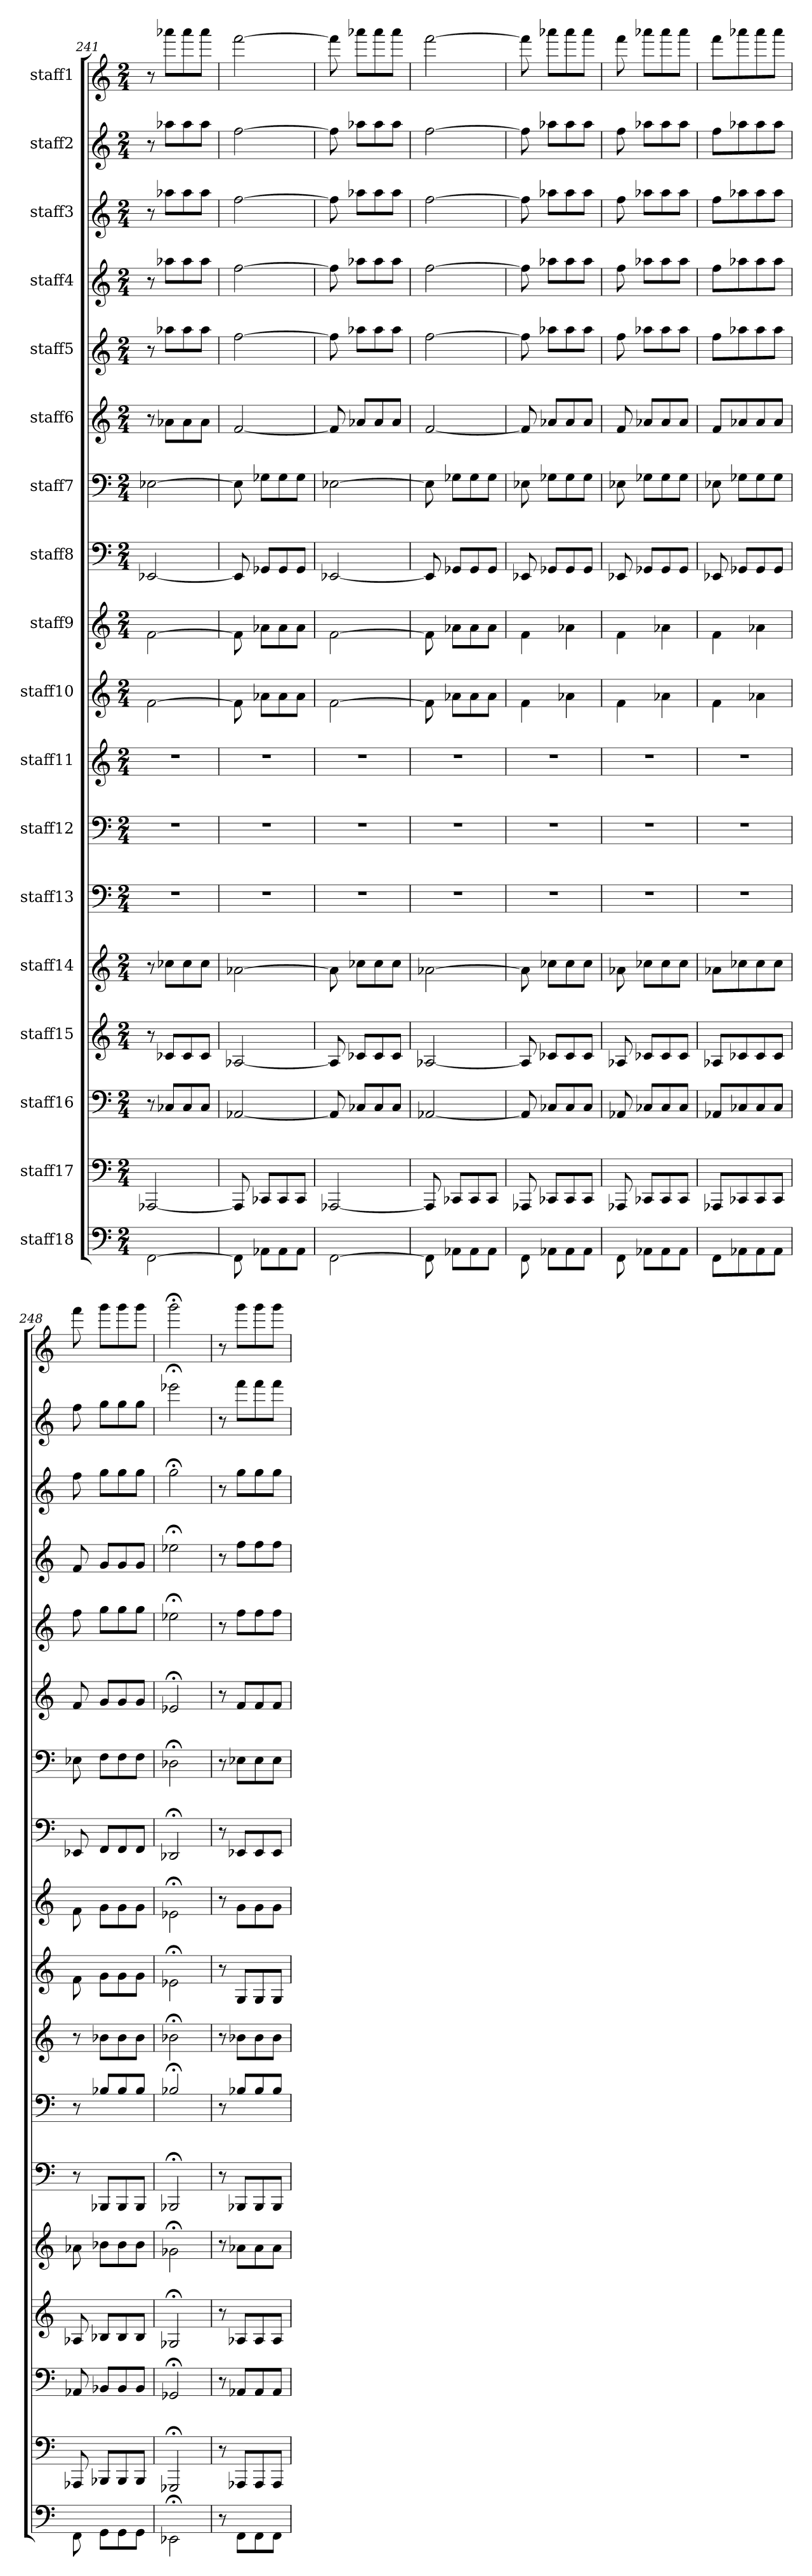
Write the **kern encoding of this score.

**kern	**kern	**kern	**kern	**kern	**kern	**kern	**kern	**kern	**kern	**kern	**kern	**kern	**kern	**kern	**kern	**kern	**kern
*part18	*part17	*part16	*part15	*part14	*part13	*part12	*part11	*part10	*part9	*part8	*part7	*part6	*part5	*part4	*part3	*part2	*part1
*staff18	*staff17	*staff16	*staff15	*staff14	*staff13	*staff12	*staff11	*staff10	*staff9	*staff8	*staff7	*staff6	*staff5	*staff4	*staff3	*staff2	*staff1
*I"staff18	*I"staff17	*I"staff16	*I"staff15	*I"staff14	*I"staff13	*I"staff12	*I"staff11	*I"staff10	*I"staff9	*I"staff8	*I"staff7	*I"staff6	*I"staff5	*I"staff4	*I"staff3	*I"staff2	*I"staff1
*M2/4	*M2/4	*M2/4	*M2/4	*M2/4	*M2/4	*M2/4	*M2/4	*M2/4	*M2/4	*M2/4	*M2/4	*M2/4	*M2/4	*M2/4	*M2/4	*M2/4	*M2/4
=241	=241	=241	=241	=241	=241	=241	=241	=241	=241	=241	=241	=241	=241	=241	=241	=241	=241
[2FF\	[2AAA-/	8r	8r	8r	2r	2r	2r	[2f\	[2f\	[2EE-/	[2E-\	8r	8r	8r	8r	8r	8r
.	.	8C-/L	8c-/L	8cc-\L	.	.	.	.	.	.	.	8a-\L	8aa-\L	8aa-\L	8aa-\L	8aa-\L	8aaa-\L
.	.	8C-/	8c-/	8cc-\	.	.	.	.	.	.	.	8a-\	8aa-\	8aa-\	8aa-\	8aa-\	8aaa-\
.	.	8C-/J	8c-/J	8cc-\J	.	.	.	.	.	.	.	8a-\J	8aa-\J	8aa-\J	8aa-\J	8aa-\J	8aaa-\J
=242	=242	=242	=242	=242	=242	=242	=242	=242	=242	=242	=242	=242	=242	=242	=242	=242	=242
8FF\]	8AAA-/]	[2AA-/	[2A-/	[2a-\	2r	2r	2r	8f\]	8f\]	8EE-/]	8E-\]	[2f/	[2ff\	[2ff\	[2ff\	[2ff\	[2fff\
8AA-\L	8CC-/L	.	.	.	.	.	.	8a-\L	8a-\L	8GG-/L	8G-\L	.	.	.	.	.	.
8AA-\	8CC-/	.	.	.	.	.	.	8a-\	8a-\	8GG-/	8G-\	.	.	.	.	.	.
8AA-\J	8CC-/J	.	.	.	.	.	.	8a-\J	8a-\J	8GG-/J	8G-\J	.	.	.	.	.	.
=243	=243	=243	=243	=243	=243	=243	=243	=243	=243	=243	=243	=243	=243	=243	=243	=243	=243
[2FF\	[2AAA-/	8AA-/]	8A-/]	8a-\]	2r	2r	2r	[2f\	[2f\	[2EE-/	[2E-\	8f/]	8ff\]	8ff\]	8ff\]	8ff\]	8fff\]
.	.	8C-/L	8c-/L	8cc-\L	.	.	.	.	.	.	.	8a-/L	8aa-\L	8aa-\L	8aa-\L	8aa-\L	8aaa-\L
.	.	8C-/	8c-/	8cc-\	.	.	.	.	.	.	.	8a-/	8aa-\	8aa-\	8aa-\	8aa-\	8aaa-\
.	.	8C-/J	8c-/J	8cc-\J	.	.	.	.	.	.	.	8a-/J	8aa-\J	8aa-\J	8aa-\J	8aa-\J	8aaa-\J
=244	=244	=244	=244	=244	=244	=244	=244	=244	=244	=244	=244	=244	=244	=244	=244	=244	=244
8FF\]	8AAA-/]	[2AA-/	[2A-/	[2a-\	2r	2r	2r	8f\]	8f\]	8EE-/]	8E-\]	[2f/	[2ff\	[2ff\	[2ff\	[2ff\	[2fff\
8AA-\L	8CC-/L	.	.	.	.	.	.	8a-\L	8a-\L	8GG-/L	8G-\L	.	.	.	.	.	.
8AA-\	8CC-/	.	.	.	.	.	.	8a-\	8a-\	8GG-/	8G-\	.	.	.	.	.	.
8AA-\J	8CC-/J	.	.	.	.	.	.	8a-\J	8a-\J	8GG-/J	8G-\J	.	.	.	.	.	.
=245	=245	=245	=245	=245	=245	=245	=245	=245	=245	=245	=245	=245	=245	=245	=245	=245	=245
8FF\	8AAA-/	8AA-/]	8A-/]	8a-\]	2r	2r	2r	4f\	4f\	8EE-/	8E-\	8f/]	8ff\]	8ff\]	8ff\]	8ff\]	8fff\]
8AA-\L	8CC-/L	8C-/L	8c-/L	8cc-\L	.	.	.	.	.	8GG-/L	8G-\L	8a-/L	8aa-\L	8aa-\L	8aa-\L	8aa-\L	8aaa-\L
8AA-\	8CC-/	8C-/	8c-/	8cc-\	.	.	.	4a-\	4a-\	8GG-/	8G-\	8a-/	8aa-\	8aa-\	8aa-\	8aa-\	8aaa-\
8AA-\J	8CC-/J	8C-/J	8c-/J	8cc-\J	.	.	.	.	.	8GG-/J	8G-\J	8a-/J	8aa-\J	8aa-\J	8aa-\J	8aa-\J	8aaa-\J
=246	=246	=246	=246	=246	=246	=246	=246	=246	=246	=246	=246	=246	=246	=246	=246	=246	=246
8FF\	8AAA-/	8AA-/	8A-/	8a-\	2r	2r	2r	4f\	4f\	8EE-/	8E-\	8f/	8ff\	8ff\	8ff\	8ff\	8fff\
8AA-\L	8CC-/L	8C-/L	8c-/L	8cc-\L	.	.	.	.	.	8GG-/L	8G-\L	8a-/L	8aa-\L	8aa-\L	8aa-\L	8aa-\L	8aaa-\L
8AA-\	8CC-/	8C-/	8c-/	8cc-\	.	.	.	4a-\	4a-\	8GG-/	8G-\	8a-/	8aa-\	8aa-\	8aa-\	8aa-\	8aaa-\
8AA-\J	8CC-/J	8C-/J	8c-/J	8cc-\J	.	.	.	.	.	8GG-/J	8G-\J	8a-/J	8aa-\J	8aa-\J	8aa-\J	8aa-\J	8aaa-\J
=247	=247	=247	=247	=247	=247	=247	=247	=247	=247	=247	=247	=247	=247	=247	=247	=247	=247
8FF\L	8AAA-/L	8AA-/L	8A-/L	8a-\L	2r	2r	2r	4f\	4f\	8EE-/	8E-\	8f/L	8ff\L	8ff\L	8ff\L	8ff\L	8fff\L
8AA-\	8CC-/	8C-/	8c-/	8cc-\	.	.	.	.	.	8GG-/L	8G-\L	8a-/	8aa-\	8aa-\	8aa-\	8aa-\	8aaa-\
8AA-\	8CC-/	8C-/	8c-/	8cc-\	.	.	.	4a-\	4a-\	8GG-/	8G-\	8a-/	8aa-\	8aa-\	8aa-\	8aa-\	8aaa-\
8AA-\J	8CC-/J	8C-/J	8c-/J	8cc-\J	.	.	.	.	.	8GG-/J	8G-\J	8a-/J	8aa-\J	8aa-\J	8aa-\J	8aa-\J	8aaa-\J
=248	=248	=248	=248	=248	=248	=248	=248	=248	=248	=248	=248	=248	=248	=248	=248	=248	=248
8FF\	8AAA-/	8AA-/	8A-/	8a-\	8r	8r	8r	8f\	8f\	8EE-/	8E-\	8f/	8ff\	8f/	8ff\	8ff\	8fff\
8GG\L	8BBB-/L	8BB-/L	8B-/L	8b-\L	8BBB-/L	8B-/L	8b-\L	8g\L	8g\L	8FF/L	8F\L	8g/L	8gg\L	8g/L	8gg\L	8gg\L	8ggg\L
8GG\	8BBB-/	8BB-/	8B-/	8b-\	8BBB-/	8B-/	8b-\	8g\	8g\	8FF/	8F\	8g/	8gg\	8g/	8gg\	8gg\	8ggg\
8GG\J	8BBB-/J	8BB-/J	8B-/J	8b-\J	8BBB-/J	8B-/J	8b-\J	8g\J	8g\J	8FF/J	8F\J	8g/J	8gg\J	8g/J	8gg\J	8gg\J	8ggg\J
=249	=249	=249	=249	=249	=249	=249	=249	=249	=249	=249	=249	=249	=249	=249	=249	=249	=249
2EE-;<\	2GGG-;</	2GG-;</	2G-;</	2g-;<\	2BBB-;</	2B-;</	2b-;<\	2e-;<\	2e-;<\	2DD-;</	2D-;<\	2e-;</	2ee-;<\	2ee-;<\	2gg;<\	2eee-;<\	2ggg;<\
=250	=250	=250	=250	=250	=250	=250	=250	=250	=250	=250	=250	=250	=250	=250	=250	=250	=250
8r	8r	8r	8r	8r	8r	8r	8r	8r	8r	8r	8r	8r	8r	8r	8r	8r	8r
8FF\L	8AAA-/L	8AA-/L	8A-/L	8a-\L	8BBB-/L	8B-/L	8b-\L	8G/L	8g\L	8EE-/L	8E-\L	8f/L	8ff\L	8ff\L	8gg\L	8fff\L	8ggg\L
8FF\	8AAA-/	8AA-/	8A-/	8a-\	8BBB-/	8B-/	8b-\	8G/	8g\	8EE-/	8E-\	8f/	8ff\	8ff\	8gg\	8fff\	8ggg\
8FF\J	8AAA-/J	8AA-/J	8A-/J	8a-\J	8BBB-/J	8B-/J	8b-\J	8G/J	8g\J	8EE-/J	8E-\J	8f/J	8ff\J	8ff\J	8gg\J	8fff\J	8ggg\J
=	=	=	=	=	=	=	=	=	=	=	=	=	=	=	=	=	=
*-	*-	*-	*-	*-	*-	*-	*-	*-	*-	*-	*-	*-	*-	*-	*-	*-	*-
